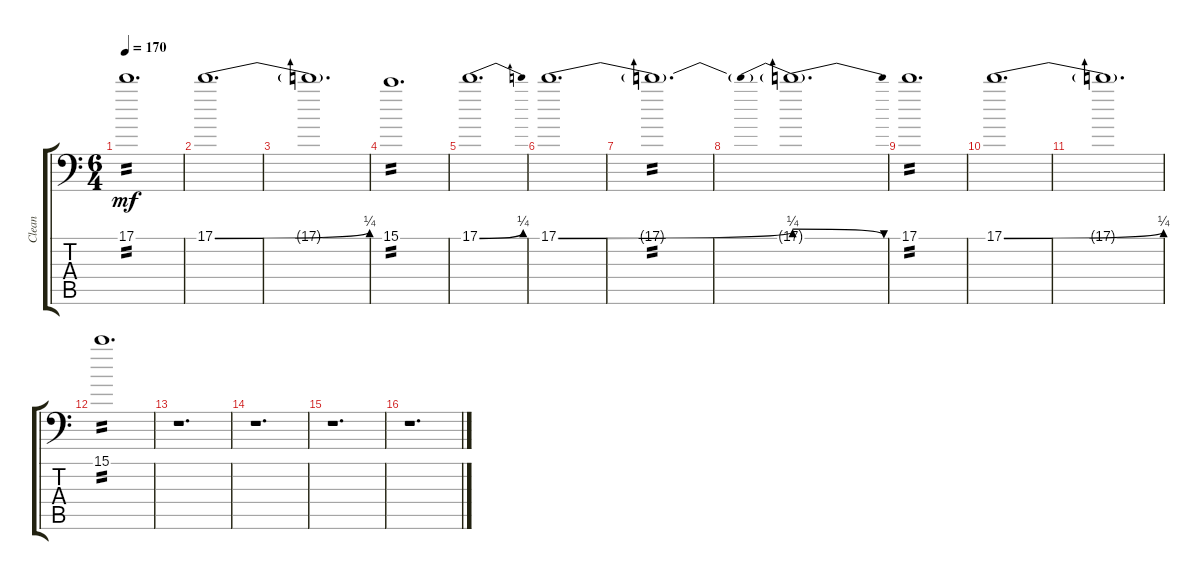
\track ("Clean" "Clean") {instrument electricguitarclean}
\staff {score tabs}
\tuning (A3 E3 C3 G2 D2 G1) {hide}
\ts (6 4)
\tempo 170
\clef f4
\ks c
17.1.1{d tp 2 dy mf} |
17.1{be (bend 0 0 60 1)}.1{d} |
17.1{t}.1{d} |
15.1.1{d tp 2} |
17.1{be (bend 0 0 60 1)}.1{d} |
17.1{be (bend 0 0 60 1)}.1{d} |
17.1{t}.1{d tp 2} |
17.1{be (prebendrelease 0 1 60 0) t}.1{d} |
17.1.1{d tp 2} |
17.1{be (bend 0 0 60 1)}.1{d} |
17.1{t}.1{d} |
15.1.1{d tp 2} |
r.1{d} |
r.1{d} |
r.1{d} |
r.1{d}
